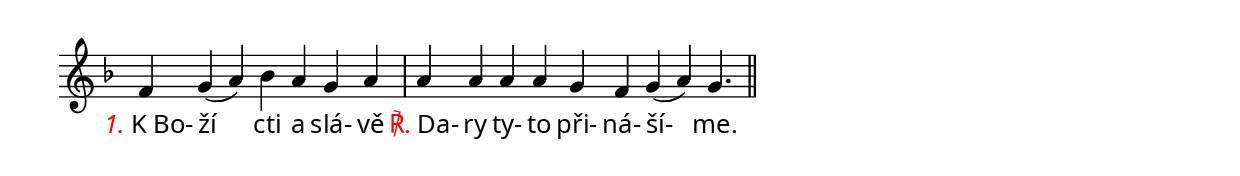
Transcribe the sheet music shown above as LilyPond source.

\version "2.11.57"
\include "deutsch.ly"

\paper {
  indent = #0
  #(define fonts
    (make-pango-font-tree "Junicode"
                          "Nimbus Sans"
                          "Luxi Mono"
                          (/ staff-height pt 20)))
}

\layout {
  line-width = #180
  \context {
    \Score
    \omit BarNumber
    \omit TimeSignature
  }
}

\score {
  <<
  \new Staff {
    \new Voice = "one" { \relative c' {
  \key f \major
  \cadenzaOn
  f4 g ( a) b a g a \bar "|" a a a a g f g ( a ) g4. \bar "||"
}
}
}
    \new Lyrics \lyricsto "one" {
\once \override LyricText.self-alignment-X = #-0.07
\markup{{\with-color #red \italic 1.} K Bo-} ží cti a slá- vě \markup{{\with-color #red ℟.}Da-} ry ty- to při- ná- ší- me.
  }
  >>
}
\header {
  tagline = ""
}
